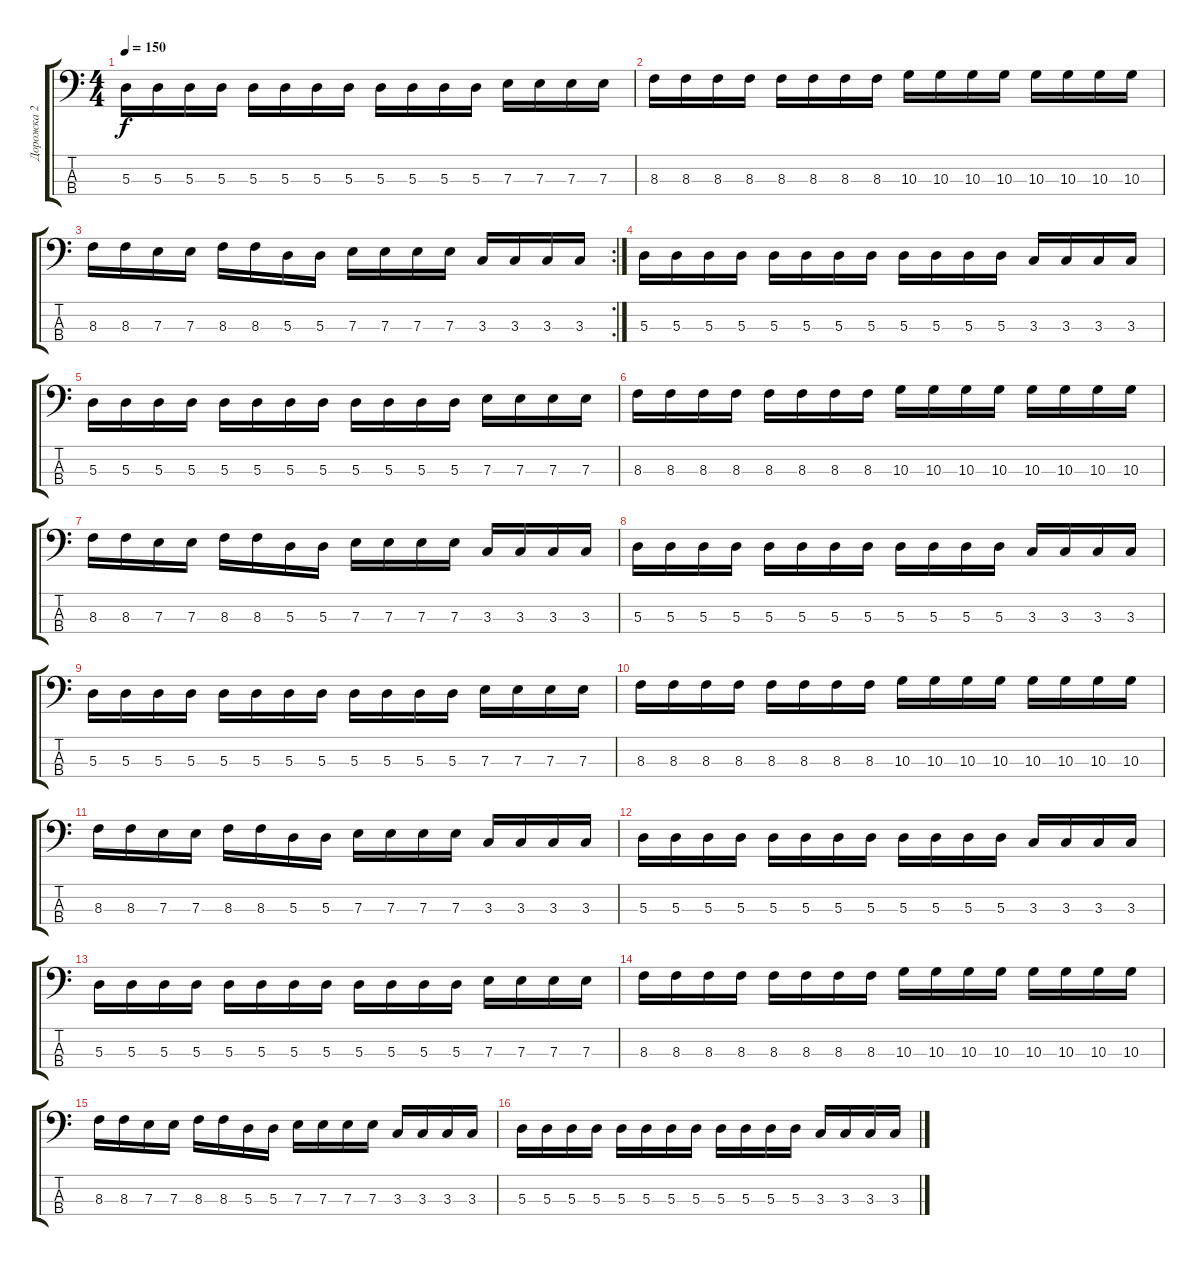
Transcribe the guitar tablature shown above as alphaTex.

\track ("Дорожка 2" "Дорожка 2") {instrument electricbasspick}
\staff {score tabs}
\tuning (G2 D2 A1 E1) {hide}
\ts (4 4)
\tempo 150
\clef f4
\ks c
5.3.16{dy f} 5.3.16 5.3.16 5.3.16 5.3.16 5.3.16 5.3.16 5.3.16 5.3.16 5.3.16 5.3.16 5.3.16 7.3.16 7.3.16 7.3.16 7.3.16 |
8.3.16 8.3.16 8.3.16 8.3.16 8.3.16 8.3.16 8.3.16 8.3.16 10.3.16 10.3.16 10.3.16 10.3.16 10.3.16 10.3.16 10.3.16 10.3.16 |
\rc 2
8.3.16 8.3.16 7.3.16 7.3.16 8.3.16 8.3.16 5.3.16 5.3.16 7.3.16 7.3.16 7.3.16 7.3.16 3.3.16 3.3.16 3.3.16 3.3.16 |
5.3.16 5.3.16 5.3.16 5.3.16 5.3.16 5.3.16 5.3.16 5.3.16 5.3.16 5.3.16 5.3.16 5.3.16 3.3.16 3.3.16 3.3.16 3.3.16 |
5.3.16 5.3.16 5.3.16 5.3.16 5.3.16 5.3.16 5.3.16 5.3.16 5.3.16 5.3.16 5.3.16 5.3.16 7.3.16 7.3.16 7.3.16 7.3.16 |
8.3.16 8.3.16 8.3.16 8.3.16 8.3.16 8.3.16 8.3.16 8.3.16 10.3.16 10.3.16 10.3.16 10.3.16 10.3.16 10.3.16 10.3.16 10.3.16 |
8.3.16 8.3.16 7.3.16 7.3.16 8.3.16 8.3.16 5.3.16 5.3.16 7.3.16 7.3.16 7.3.16 7.3.16 3.3.16 3.3.16 3.3.16 3.3.16 |
5.3.16 5.3.16 5.3.16 5.3.16 5.3.16 5.3.16 5.3.16 5.3.16 5.3.16 5.3.16 5.3.16 5.3.16 3.3.16 3.3.16 3.3.16 3.3.16 |
5.3.16 5.3.16 5.3.16 5.3.16 5.3.16 5.3.16 5.3.16 5.3.16 5.3.16 5.3.16 5.3.16 5.3.16 7.3.16 7.3.16 7.3.16 7.3.16 |
8.3.16 8.3.16 8.3.16 8.3.16 8.3.16 8.3.16 8.3.16 8.3.16 10.3.16 10.3.16 10.3.16 10.3.16 10.3.16 10.3.16 10.3.16 10.3.16 |
8.3.16 8.3.16 7.3.16 7.3.16 8.3.16 8.3.16 5.3.16 5.3.16 7.3.16 7.3.16 7.3.16 7.3.16 3.3.16 3.3.16 3.3.16 3.3.16 |
5.3.16 5.3.16 5.3.16 5.3.16 5.3.16 5.3.16 5.3.16 5.3.16 5.3.16 5.3.16 5.3.16 5.3.16 3.3.16 3.3.16 3.3.16 3.3.16 |
5.3.16 5.3.16 5.3.16 5.3.16 5.3.16 5.3.16 5.3.16 5.3.16 5.3.16 5.3.16 5.3.16 5.3.16 7.3.16 7.3.16 7.3.16 7.3.16 |
8.3.16 8.3.16 8.3.16 8.3.16 8.3.16 8.3.16 8.3.16 8.3.16 10.3.16 10.3.16 10.3.16 10.3.16 10.3.16 10.3.16 10.3.16 10.3.16 |
8.3.16 8.3.16 7.3.16 7.3.16 8.3.16 8.3.16 5.3.16 5.3.16 7.3.16 7.3.16 7.3.16 7.3.16 3.3.16 3.3.16 3.3.16 3.3.16 |
5.3.16 5.3.16 5.3.16 5.3.16 5.3.16 5.3.16 5.3.16 5.3.16 5.3.16 5.3.16 5.3.16 5.3.16 3.3.16 3.3.16 3.3.16 3.3.16
